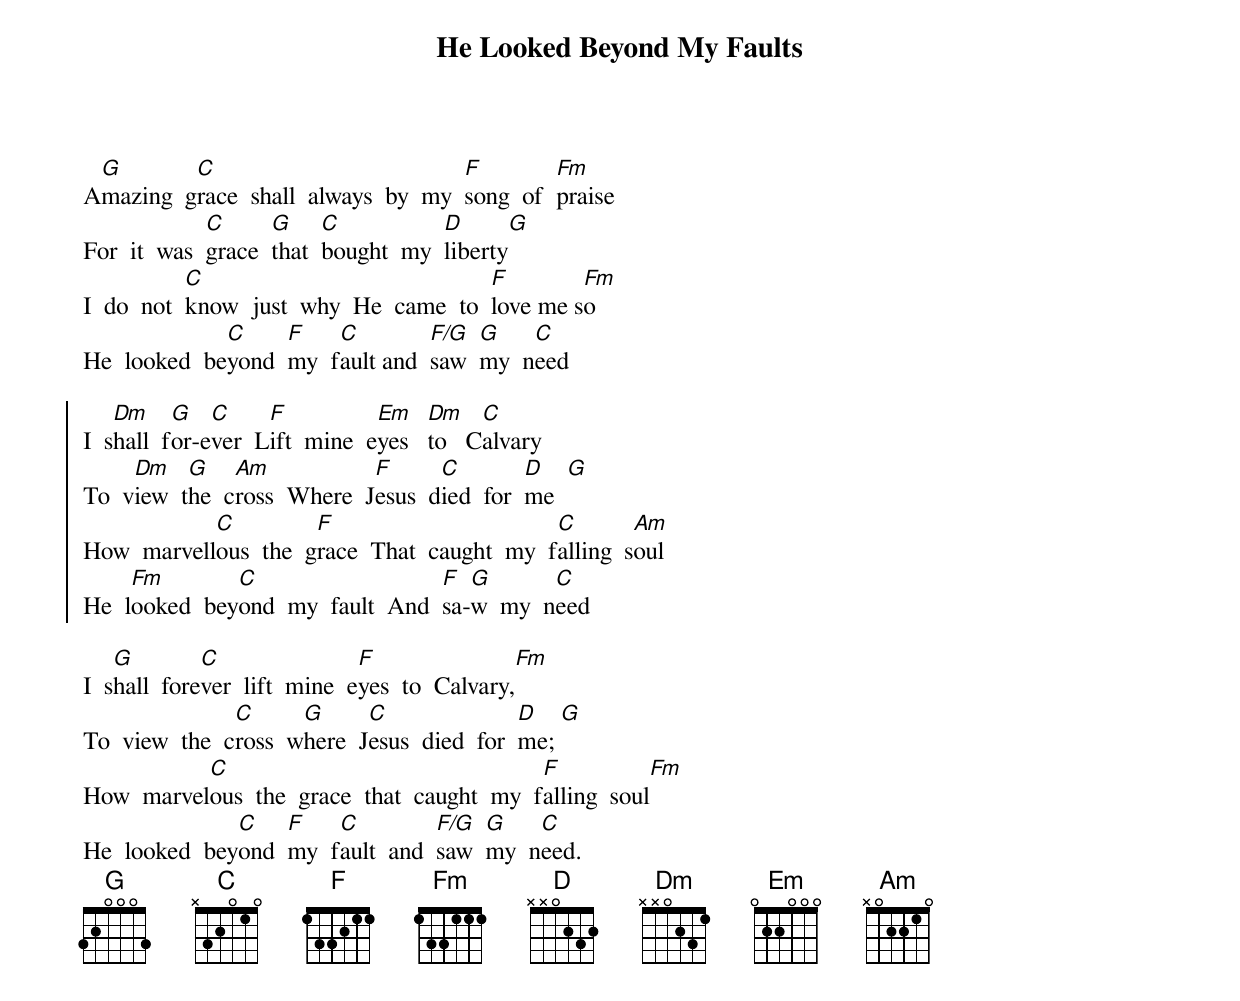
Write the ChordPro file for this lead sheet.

{title:He Looked Beyond My Faults}
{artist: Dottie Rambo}

{!Start_of_part}
A[G]mazing  g[C]race  shall  always  by  my  [F]song  of  [Fm]praise
For  it  was  [C]grace  [G]that  [C]bought  my  [D]liberty[G]
I  do  not  [C]know  just  why  He  came  to  [F]love me s[Fm]o
He  looked  be[C]yond  [F]my  f[C]ault and  [F/G]saw  [G]my  n[C]eed
{!End_of_part}

{start_of_chorus}
I  s[Dm]hall  f[G]or-e[C]ver  L[F]ift  mine  e[Em]yes   [Dm]to   C[C]alvary
To  v[Dm]iew  t[G]he  c[Am]ross  Where  J[F]esus  d[C]ied  for  [D]me  [G]
How  marvell[C]ous  the  g[F]race  That  caught  my  f[C]alling  s[Am]oul
He  l[Fm]ooked  bey[C]ond  my  fault  And  [F]sa-[G]w  my  n[C]eed
{end_of_chorus}

{!Start_of_part}
I  s[G]hall  fore[C]ver  lift  mine  e[F]yes  to  Calvary,[Fm]
To  view  the  c[C]ross  w[G]here  J[C]esus  died  for  [D]me; [G]
How  marvel[C]ous  the  grace  that  caught  my  f[F]alling  soul[Fm]
He  looked  bey[C]ond  [F]my  f[C]ault  and  [F/G]saw  [G]my  n[C]eed.
{!End_of_part}
